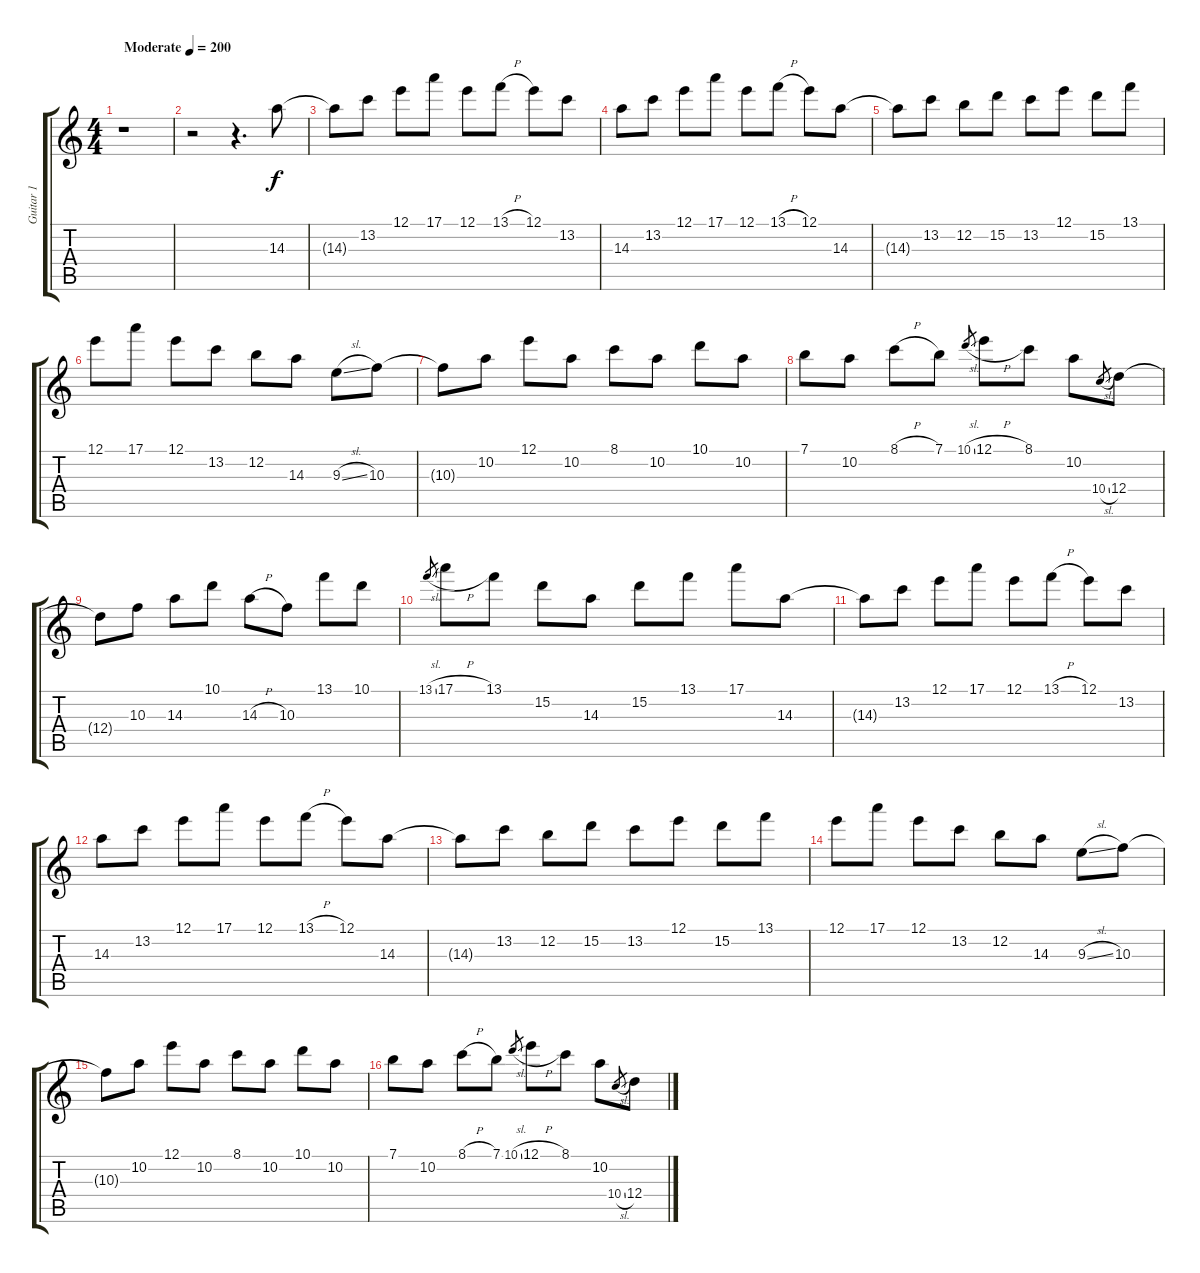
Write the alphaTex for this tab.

\track ("Guitar 1" "Guitar 1") {instrument distortionguitar}
\staff {score tabs}
\tuning (E4 B3 G3 D3 A2 E2) {hide}
\ts (4 4)
\tempo (200 "Moderate")
\clef g2
\ks c
r.1{dy f instrument distortionguitar} |
r.2 r.4{d} 14.3.8 |
14.3{t}.8 13.2.8 12.1.8 17.1.8 12.1.8 13.1{h}.8 12.1.8 13.2.8 |
14.3.8 13.2.8 12.1.8 17.1.8 12.1.8 13.1{h}.8 12.1.8 14.3.8 |
14.3{t}.8 13.2.8 12.2.8 15.2.8 13.2.8 12.1.8 15.2.8 13.1.8 |
12.1.8 17.1.8 12.1.8 13.2.8 12.2.8 14.3.8 9.3{sl}.8 10.3.8 |
10.3{t}.8 10.2.8 12.1.8 10.2.8 8.1.8 10.2.8 10.1.8 10.2.8 |
7.1.8 10.2.8 8.1{h}.8 7.1.8 10.1{sl}.8{gr} 12.1{h}.8 8.1.8 10.2.8 10.4{sl}.8{gr} 12.4.8 |
12.4{t}.8 10.3.8 14.3.8 10.1.8 14.3{h}.8 10.3.8 13.1.8 10.1.8 |
13.1{sl}.8{gr} 17.1{h}.8 13.1.8 15.2.8 14.3.8 15.2.8 13.1.8 17.1.8 14.3.8 |
14.3{t}.8 13.2.8 12.1.8 17.1.8 12.1.8 13.1{h}.8 12.1.8 13.2.8 |
14.3.8 13.2.8 12.1.8 17.1.8 12.1.8 13.1{h}.8 12.1.8 14.3.8 |
14.3{t}.8 13.2.8 12.2.8 15.2.8 13.2.8 12.1.8 15.2.8 13.1.8 |
12.1.8 17.1.8 12.1.8 13.2.8 12.2.8 14.3.8 9.3{sl}.8 10.3.8 |
10.3{t}.8 10.2.8 12.1.8 10.2.8 8.1.8 10.2.8 10.1.8 10.2.8 |
7.1.8 10.2.8 8.1{h}.8 7.1.8 10.1{sl}.8{gr} 12.1{h}.8 8.1.8 10.2.8 10.4{sl}.8{gr} 12.4.8
